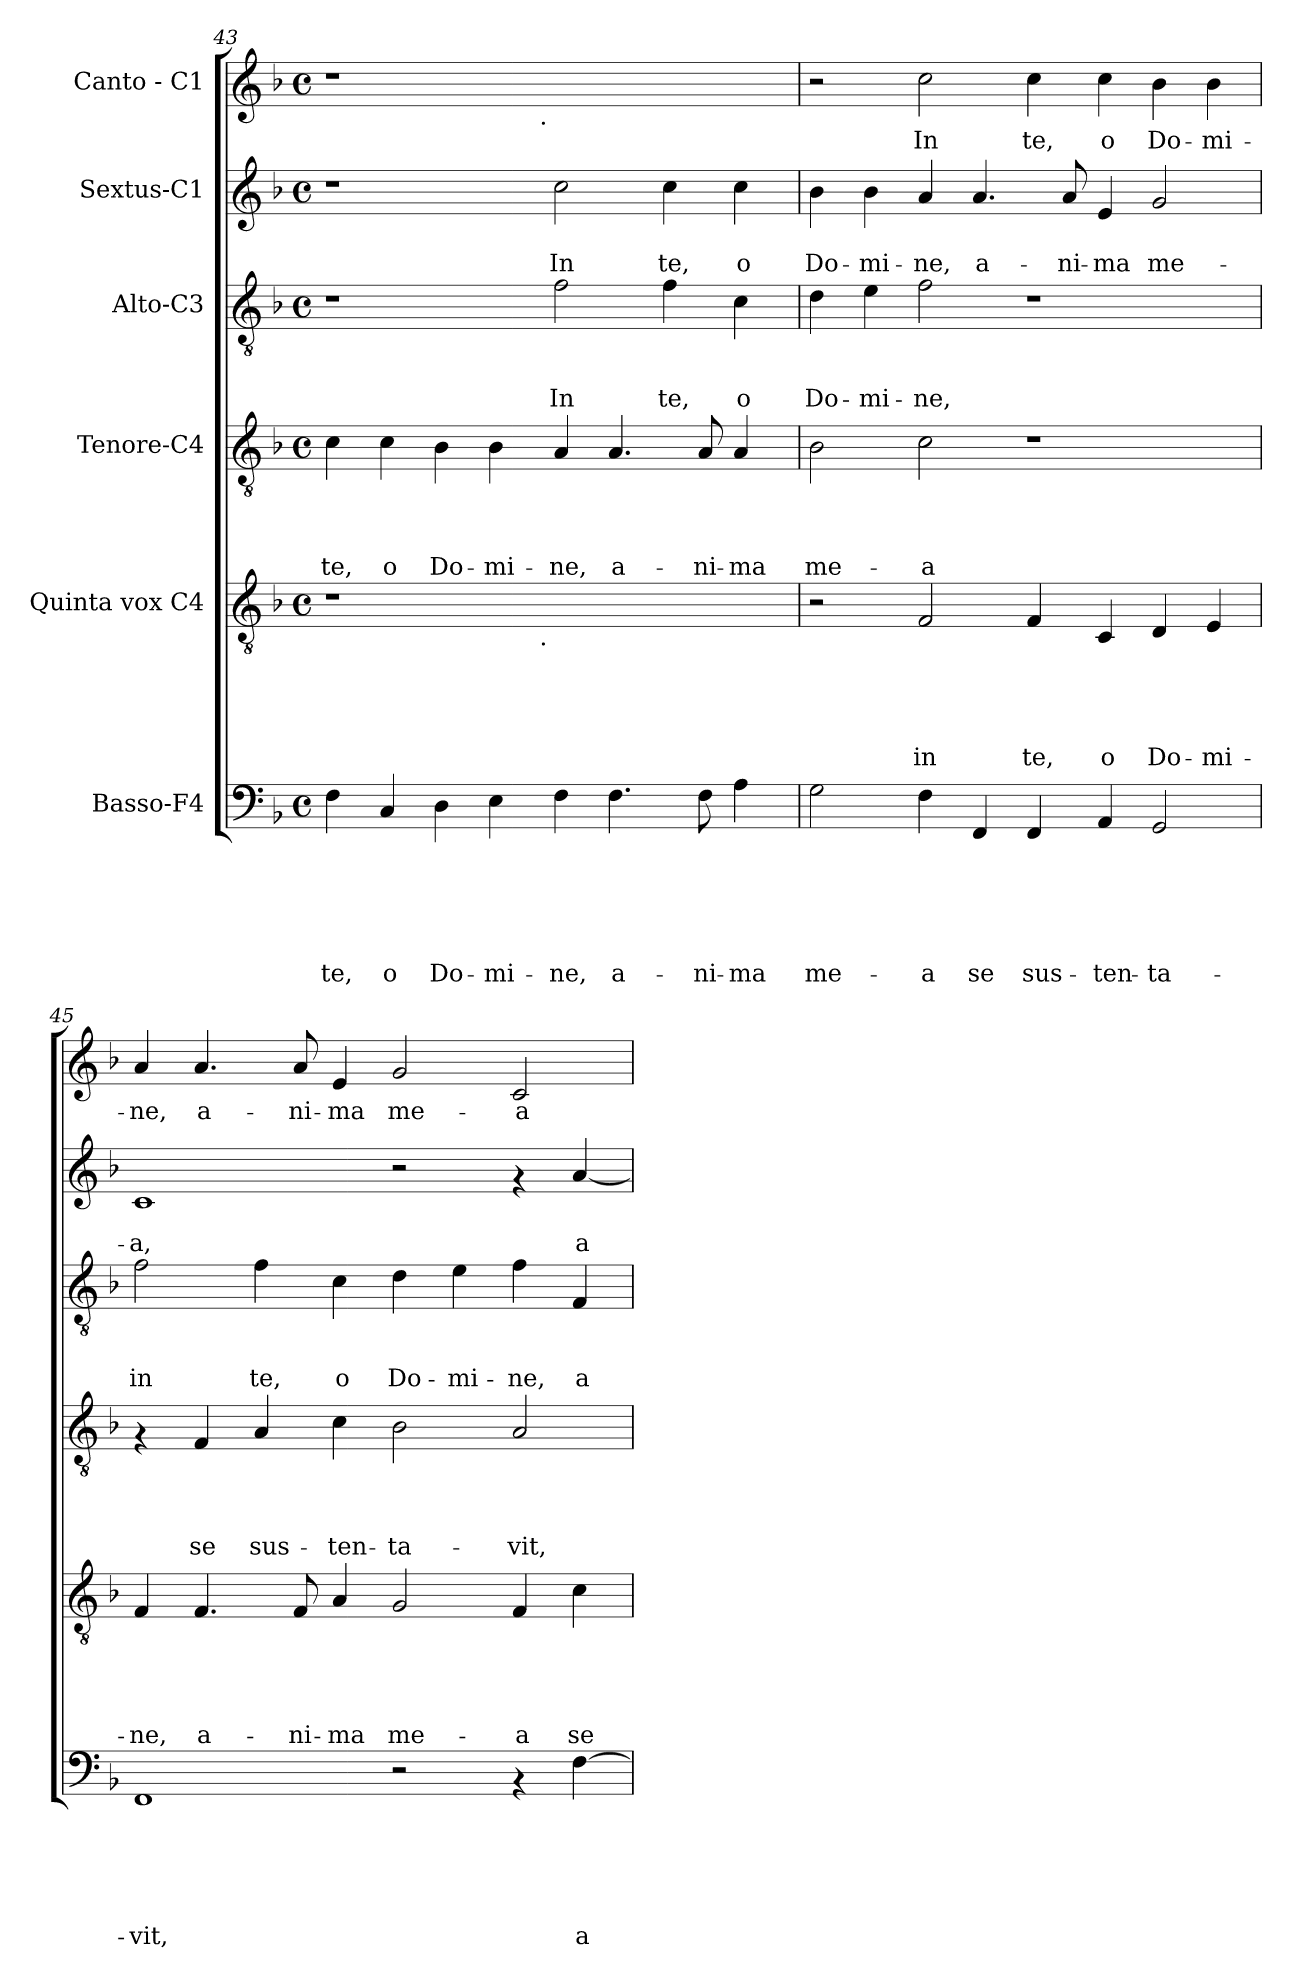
**kern	**text	**text	**text	**text	**text	**text	**kern	**text	**text	**text	**text	**text	**kern	**text	**text	**text	**text	**kern	**text	**text	**text	**kern	**text	**text	**kern	**text
*part6	*part6	*part6	*part6	*part6	*part6	*part6	*part5	*part5	*part5	*part5	*part5	*part5	*part4	*part4	*part4	*part4	*part4	*part3	*part3	*part3	*part3	*part2	*part2	*part2	*part1	*part1
*staff6	*staff6	*staff6	*staff6	*staff6	*staff6	*staff6	*staff5	*staff5	*staff5	*staff5	*staff5	*staff5	*staff4	*staff4	*staff4	*staff4	*staff4	*staff3	*staff3	*staff3	*staff3	*staff2	*staff2	*staff2	*staff1	*staff1
*I"Basso-F4	*	*	*	*	*	*	*I"Quinta vox C4	*	*	*	*	*	*I"Tenore-C4	*	*	*	*	*I"Alto-C3	*	*	*	*I"Sextus-C1	*	*	*I"Canto - C1	*
*clefF4	*	*	*	*	*	*	*clefGv2	*	*	*	*	*	*clefGv2	*	*	*	*	*clefGv2	*	*	*	*clefG2	*	*	*clefG2	*
*k[b-]	*	*	*	*	*	*	*k[b-]	*	*	*	*	*	*k[b-]	*	*	*	*	*k[b-]	*	*	*	*k[b-]	*	*	*k[b-]	*
*F:	*	*	*	*	*	*	*F:	*	*	*	*	*	*F:	*	*	*	*	*F:	*	*	*	*F:	*	*	*F:	*
*M4/4	*	*	*	*	*	*	*M4/4	*	*	*	*	*	*M4/4	*	*	*	*	*M4/4	*	*	*	*M4/4	*	*	*M4/4	*
*met(c)	*	*	*	*	*	*	*met(c)	*	*	*	*	*	*met(c)	*	*	*	*	*met(c)	*	*	*	*met(c)	*	*	*met(c)	*
=43	=43	=43	=43	=43	=43	=43	=43	=43	=43	=43	=43	=43	=43	=43	=43	=43	=43	=43	=43	=43	=43	=43	=43	=43	=43	=43
!	!	!	!	!	!	!LO:LY:b	!	!	!	!	!	!	!	!	!	!	!LO:LY:b	!	!	!	!	!	!	!	!	!
*	*	*	*	*	*	*	*^	*	*	*	*	*	*	*	*	*	*	*	*	*	*	*	*	*	*^	*
4F\	.	.	.	.	.	te,	1r	2ryy	.	.	.	.	.	4c\	.	.	.	te,	1r	.	.	.	1r	.	.	1r	2ryy	.
!	!	!	!	!	!	!LO:LY:b	!	!	!	!	!	!	!	!	!	!	!	!LO:LY:b	!	!	!	!	!	!	!	!	!	!
4C/	.	.	.	.	.	o	.	.	.	.	.	.	.	4c\	.	.	.	o	.	.	.	.	.	.	.	.	.	.
!	!	!	!	!	!	!LO:LY:b	!	!	!	!	!	!	!	!	!	!	!	!LO:LY:b	!	!	!	!	!	!	!	!	!	!
4D\	.	.	.	.	.	Do-	.	4...ryy	.	.	.	.	.	4B-\	.	.	.	Do-	.	.	.	.	.	.	.	.	4...ryy	.
!	!	!	!	!	!	!LO:LY:b	!	!	!	!	!	!	!	!	!	!	!	!LO:LY:b	!	!	!	!	!	!	!	!	!	!
4E\	.	.	.	.	.	-mi-	.	.	.	.	.	.	.	4B-\	.	.	.	-mi-	.	.	.	.	.	.	.	.	.	.
!	!	!	!	!	!	!	!	!	!	!	!	!	!	!	!	!	!	!	!	!	!	!	!	!	!	!	!LO:TX:b:t=.	!
!	!	!	!	!	!	!	!	!LO:TX:b:t=.	!	!	!	!	!	!	!	!	!	!	!	!	!	!	!	!	!	!	!	!
.	.	.	.	.	.	.	.	1ryy	.	.	.	.	.	.	.	.	.	.	.	.	.	.	.	.	.	.	1ryy	.
!	!	!	!	!	!	!LO:LY:b	!	!	!	!	!	!	!	!	!	!	!	!LO:LY:b	!	!	!	!LO:LY:b	!	!	!LO:LY:b	!	!	!
4F\	.	.	.	.	.	-ne,	1ryy	.	.	.	.	.	.	4A/	.	.	.	-ne,	2f\	.	.	In	2cc\	.	In	1ryy	.	.
!	!	!	!	!	!	!LO:LY:b	!	!	!	!	!	!	!	!	!	!	!	!LO:LY:b	!	!	!	!	!	!	!	!	!	!
4.F\	.	.	.	.	.	a-	.	.	.	.	.	.	.	4.A/	.	.	.	a-	.	.	.	.	.	.	.	.	.	.
!	!	!	!	!	!	!	!	!	!	!	!	!	!	!	!	!	!	!	!	!	!	!LO:LY:b	!	!	!LO:LY:b	!	!	!
.	.	.	.	.	.	.	.	.	.	.	.	.	.	.	.	.	.	.	4f\	.	.	te,	4cc\	.	te,	.	.	.
!	!	!	!	!	!	!LO:LY:b	!	!	!	!	!	!	!	!	!	!	!	!LO:LY:b	!	!	!	!	!	!	!	!	!	!
8F\	.	.	.	.	.	-ni-	.	.	.	.	.	.	.	8A/	.	.	.	-ni-	.	.	.	.	.	.	.	.	.	.
!	!	!	!	!	!	!LO:LY:b	!	!	!	!	!	!	!	!	!	!	!	!LO:LY:b	!	!	!	!LO:LY:b	!	!	!LO:LY:b	!	!	!
4A\	.	.	.	.	.	-ma	.	.	.	.	.	.	.	4A/	.	.	.	-ma	4c\	.	.	o	4cc\	.	o	.	.	.
.	.	.	.	.	.	.	.	32ryy	.	.	.	.	.	.	.	.	.	.	.	.	.	.	.	.	.	.	32ryy	.
!!LO:PB:g=z
=44	=44	=44	=44	=44	=44	=44	=44	=44	=44	=44	=44	=44	=44	=44	=44	=44	=44	=44	=44	=44	=44	=44	=44	=44	=44	=44	=44	=44
!	!	!	!	!	!	!LO:LY:b	!	!	!	!	!	!	!	!	!	!	!	!LO:LY:b	!	!	!	!LO:LY:b	!	!	!LO:LY:b	!	!	!
*	*	*	*	*	*	*	*v	*v	*	*	*	*	*	*	*	*	*	*	*	*	*	*	*	*	*	*v	*v	*
2G\	.	.	.	.	.	me-	2r	.	.	.	.	.	2B-\	.	.	.	me-	4d\	.	.	Do-	4b-\	.	Do-	2r	.
!	!	!	!	!	!	!	!	!	!	!	!	!	!	!	!	!	!	!	!	!	!LO:LY:b	!	!	!LO:LY:b	!	!
.	.	.	.	.	.	.	.	.	.	.	.	.	.	.	.	.	.	4e\	.	.	-mi-	4b-\	.	-mi-	.	.
!	!	!	!	!	!	!LO:LY:b	!	!	!	!	!	!LO:LY:b	!	!	!	!	!LO:LY:b	!	!	!	!LO:LY:b	!	!	!LO:LY:b	!	!LO:LY:b
4F\	.	.	.	.	.	-a	2F/	.	.	.	.	in	2c\	.	.	.	-a	2f\	.	.	-ne,	4a/	.	-ne,	2cc\	In
!	!	!	!	!	!	!LO:LY:b	!	!	!	!	!	!	!	!	!	!	!	!	!	!	!	!	!	!LO:LY:b	!	!
4FF/	.	.	.	.	.	se	.	.	.	.	.	.	.	.	.	.	.	.	.	.	.	4.a/	.	a-	.	.
!	!	!	!	!	!	!LO:LY:b	!	!	!	!	!	!LO:LY:b	!	!	!	!	!	!	!	!	!	!	!	!	!	!LO:LY:b
4FF/	.	.	.	.	.	sus-	4F/	.	.	.	.	te,	1r	.	.	.	.	1r	.	.	.	.	.	.	4cc\	te,
!	!	!	!	!	!	!	!	!	!	!	!	!	!	!	!	!	!	!	!	!	!	!	!	!LO:LY:b	!	!
.	.	.	.	.	.	.	.	.	.	.	.	.	.	.	.	.	.	.	.	.	.	8a/	.	-ni-	.	.
!	!	!	!	!	!	!LO:LY:b	!	!	!	!	!	!LO:LY:b	!	!	!	!	!	!	!	!	!	!	!	!LO:LY:b	!	!LO:LY:b
4AA/	.	.	.	.	.	-ten-	4C/	.	.	.	.	o	.	.	.	.	.	.	.	.	.	4e/	.	-ma	4cc\	o
!	!	!	!	!	!	!LO:LY:b	!	!	!	!	!	!LO:LY:b	!	!	!	!	!	!	!	!	!	!	!	!LO:LY:b	!	!LO:LY:b
2GG/	.	.	.	.	.	-ta-	4D/	.	.	.	.	Do-	.	.	.	.	.	.	.	.	.	2g/	.	me-	4b-\	Do-
!	!	!	!	!	!	!	!	!	!	!	!	!LO:LY:b	!	!	!	!	!	!	!	!	!	!	!	!	!	!LO:LY:b
.	.	.	.	.	.	.	4E/	.	.	.	.	-mi-	.	.	.	.	.	.	.	.	.	.	.	.	4b-\	-mi-
=45	=45	=45	=45	=45	=45	=45	=45	=45	=45	=45	=45	=45	=45	=45	=45	=45	=45	=45	=45	=45	=45	=45	=45	=45	=45	=45
!	!	!	!	!	!	!LO:LY:b	!	!	!	!	!	!LO:LY:b	!	!	!	!	!	!	!	!	!LO:LY:b	!	!	!LO:LY:b	!	!LO:LY:b
1FF	.	.	.	.	.	-vit,	4F/	.	.	.	.	-ne,	4rF	.	.	.	.	2f\	.	.	in	1c	.	-a,	4a/	-ne,
!	!	!	!	!	!	!	!	!	!	!	!	!LO:LY:b	!	!	!	!	!LO:LY:b	!	!	!	!	!	!	!	!	!LO:LY:b
.	.	.	.	.	.	.	4.F/	.	.	.	.	a-	4F/	.	.	.	se	.	.	.	.	.	.	.	4.a/	a-
!	!	!	!	!	!	!	!	!	!	!	!	!	!	!	!	!	!LO:LY:b	!	!	!	!LO:LY:b	!	!	!	!	!
.	.	.	.	.	.	.	.	.	.	.	.	.	4A/	.	.	.	sus-	4f\	.	.	te,	.	.	.	.	.
!	!	!	!	!	!	!	!	!	!	!	!	!LO:LY:b	!	!	!	!	!	!	!	!	!	!	!	!	!	!LO:LY:b
.	.	.	.	.	.	.	8F/	.	.	.	.	-ni-	.	.	.	.	.	.	.	.	.	.	.	.	8a/	-ni-
!	!	!	!	!	!	!	!	!	!	!	!	!LO:LY:b	!	!	!	!	!LO:LY:b	!	!	!	!LO:LY:b	!	!	!	!	!LO:LY:b
.	.	.	.	.	.	.	4A/	.	.	.	.	-ma	4c\	.	.	.	-ten-	4c\	.	.	o	.	.	.	4e/	-ma
!	!	!	!	!	!	!	!	!	!	!	!	!LO:LY:b	!	!	!	!	!LO:LY:b	!	!	!	!LO:LY:b	!	!	!	!	!LO:LY:b
2r	.	.	.	.	.	.	2G/	.	.	.	.	me-	2B-\	.	.	.	-ta-	4d\	.	.	Do-	2r	.	.	2g/	me-
!	!	!	!	!	!	!	!	!	!	!	!	!	!	!	!	!	!	!	!	!	!LO:LY:b	!	!	!	!	!
.	.	.	.	.	.	.	.	.	.	.	.	.	.	.	.	.	.	4e\	.	.	-mi-	.	.	.	.	.
!	!	!	!	!	!	!	!	!	!	!	!	!LO:LY:b	!	!	!	!	!LO:LY:b	!	!	!	!LO:LY:b	!	!	!	!	!LO:LY:b
4rAA	.	.	.	.	.	.	4F/	.	.	.	.	-a	2A/	.	.	.	-vit,	4f\	.	.	-ne,	4rf	.	.	2c/	-a
!	!	!	!	!	!	!LO:LY:b	!	!	!	!	!	!LO:LY:b	!	!	!	!	!	!	!	!	!LO:LY:b	!	!	!LO:LY:b	!	!
[>4F\	.	.	.	.	.	a-	4c\	.	.	.	.	se	.	.	.	.	.	4F/	.	.	a-	[<4a/	.	a-	.	.
=	=	=	=	=	=	=	=	=	=	=	=	=	=	=	=	=	=	=	=	=	=	=	=	=	=	=
*-	*-	*-	*-	*-	*-	*-	*-	*-	*-	*-	*-	*-	*-	*-	*-	*-	*-	*-	*-	*-	*-	*-	*-	*-	*-	*-
